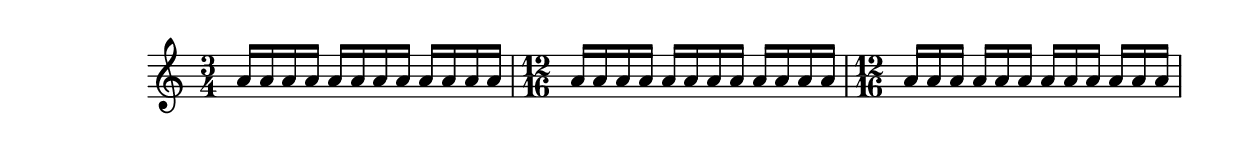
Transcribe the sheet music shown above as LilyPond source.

%% Do not edit this file; it is auto-generated from LSR http://lsr.dsi.unimi.it
%% This file is in the public domain.
\version "2.13.1"

\header {
  lsrtags = "rhythms"

%% Translation of GIT committish: 4f881627b3ff5eb538df5221ad77b73d0637aeb4
  texidoces = "
La instrucción @code{\time} establece las propiedades
@code{timeSignatureFraction}, @code{beatLength}, @code{beatGrouping} y
@code{measureLength} en el contexto @code{Timing}, que normalmente
tiene el alias @code{Score}.  La modificación del valor de
@code{timeSignatureFraction} hace que se imprima la nueva indicación
de compás sin que cambie ninguna de las demás propiedades:

"
  doctitlees = "Cambio de compás sin afectar al barrado"


%% Translation of GIT committish: 0364058d18eb91836302a567c18289209d6e9706
  texidocde = "
Der @code{\\time}-Befehl verändert die Eigenschaften
@code{timeSignatureFraction}, @code{beatLength}, @code{beatGrouping}
und @code{measureLength} im @code{Timing}-Kontext, welcher normalerweise
gleichbedeutend mit @code{Score} ist.  Wenn der Wert von
@code{timeSignatureFraction} verändert wird, wird die neue
Taktart ausgegeben, ohne die anderen Eigenschaften zu beeinflussen:

"
  doctitlede = "Die Taktart verändern ohne die Bebalkung zu beeinflussen"


%% Translation of GIT committish: e71f19ad847d3e94ac89750f34de8b6bb28611df
  texidocfr = "
La commande @code{\time} gère les propriétés
@code{timeSignatureFraction}, @code{beatLength}, @code{beatGrouping}
et @code{measureLength} dans le contexte @code{Timing}, normallement
rattaché à @code{Score}.  Le fait de modifier la valeur de
@code{timeSignatureFraction} aura pour effet de changer l'apparence du
symbole affiché sans pour autant affecter les autres propriétés de la
métrique :

"
  doctitlefr = "Changement de métrique sans affecter les règles de ligature"

  texidoc = "
The @code{\\time} command sets the properties
@code{timeSignatureFraction}, @code{beatLength}, @code{beatGrouping}
and @code{measureLength} in the @code{Timing} context, which is
normally aliased to @code{Score}. Changing the value of
@code{timeSignatureFraction} causes the new time signature symbol to be
printed without changing any of the other properties: 

"
  doctitle = "Changing the time signature without affecting the beaming"
} % begin verbatim

\relative c'' {
  \time 3/4
  a16 a a a a a a a a a a a

  % Change time signature symbol but keep 3/4 beaming
  % due to unchanged underlying time signature
  \set Score.timeSignatureFraction = #'(12 . 16)
  a16 a a a a a a a a a a a

  \time 12/16
  % Lose 3/4 beaming now \time has been changed
  a16 a a a a a a a a a a a
}

